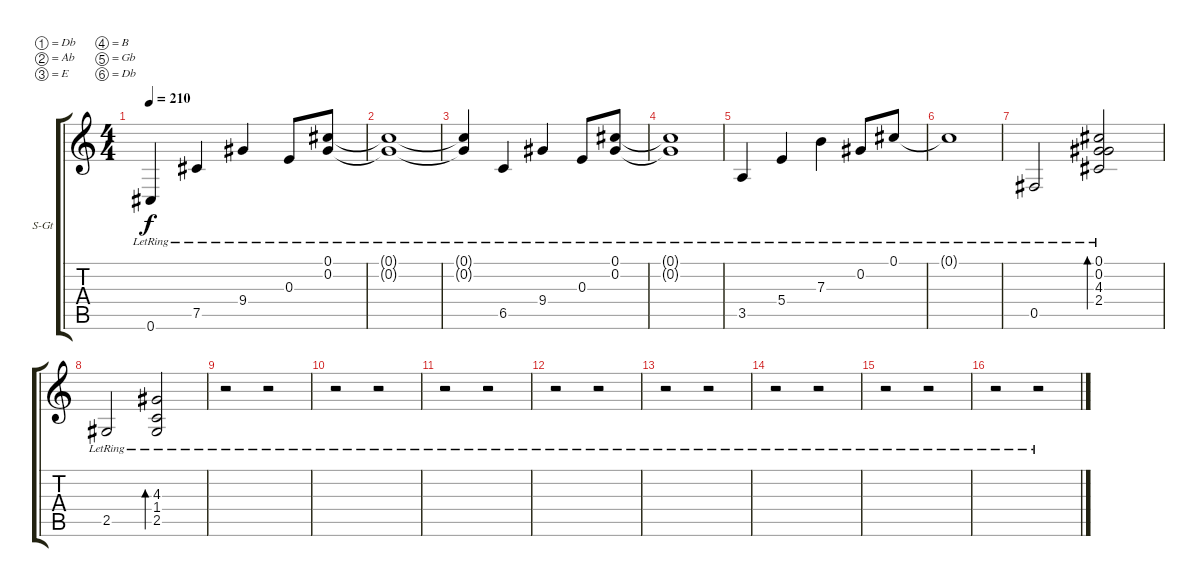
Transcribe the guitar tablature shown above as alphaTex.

\bracketExtendMode groupsimilarinstruments
\firstSystemTrackNameOrientation horizontal
\otherSystemsTrackNameOrientation horizontal
\track ("Acústica 1" "S-Gt") {instrument acousticguitarsteel}
\staff {score tabs}
\tuning (Db4 Ab3 E3 B2 Gb2 Db2)
\ts (4 4)
\tempo 210
\clef g2
\ks c
0.6{lr}.4{dy f} 7.5{lr}.4 9.4{lr}.4 0.3{lr}.8 (0.1{lr} 0.2{lr}).8 |
(0.1{lr t} 0.2{lr t}).1 |
(0.1{lr t} 0.2{lr t}).4 6.5{lr}.4 9.4{lr}.4 0.3{lr}.8 (0.1{lr} 0.2{lr}).8 |
(0.1{lr t} 0.2{lr t}).1 |
3.5{lr}.4 5.4{lr}.4 7.3{lr}.4 0.2{lr}.8 0.1{lr}.8 |
0.1{lr t}.1 |
0.5{lr}.2 (0.1 0.2{lr} 4.3{lr} 2.4{lr}).2{bd 240} |
2.5{lr}.2 (4.3{lr} 1.4{lr} 2.5{lr}).2{bd 240} |
r.2 r.2 |
r.2 r.2 |
r.2 r.2 |
r.2 r.2 |
r.2 r.2 |
r.2 r.2 |
r.2 r.2 |
r.2 r.2
